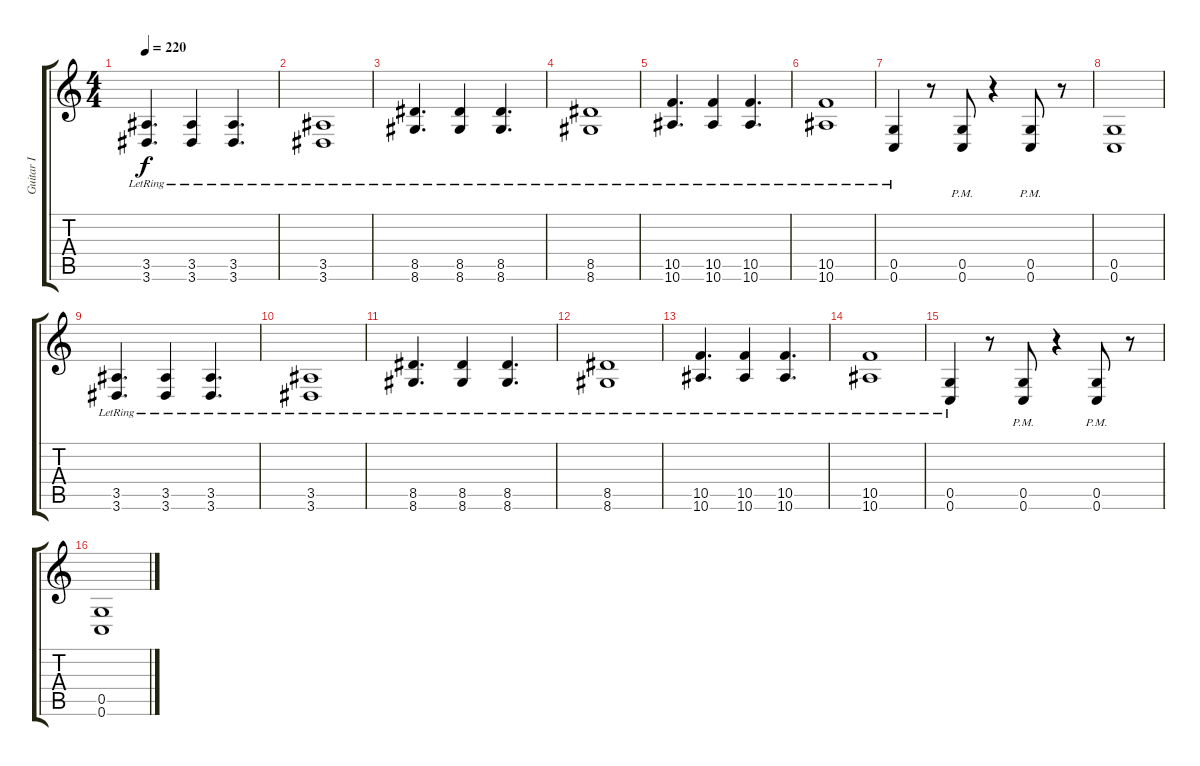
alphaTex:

\track ("Guitar I" "Guitar I") {instrument overdrivenguitar}
\staff {score tabs}
\tuning (D4 A3 F3 C3 G2 C2) {hide}
\ts (4 4)
\tempo 220
\clef g2
\ks c
(3.5{lr} 3.6).4{d dy f} (3.5{lr} 3.6).4 (3.5{lr} 3.6).4{d} |
(3.5{lr} 3.6).1 |
(8.5{lr} 8.6).4{d} (8.5{lr} 8.6).4 (8.5{lr} 8.6).4{d} |
(8.5{lr} 8.6).1 |
(10.5{lr} 10.6).4{d} (10.5{lr} 10.6).4 (10.5{lr} 10.6).4{d} |
(10.5{lr} 10.6).1 |
(0.5{lr} 0.6).4 r.8 (0.5{pm} 0.6).8 r.4 (0.5{pm} 0.6).8 r.8 |
(0.5 0.6).1 |
(3.5{lr} 3.6).4{d} (3.5{lr} 3.6).4 (3.5{lr} 3.6).4{d} |
(3.5{lr} 3.6).1 |
(8.5{lr} 8.6).4{d} (8.5{lr} 8.6).4 (8.5{lr} 8.6).4{d} |
(8.5{lr} 8.6).1 |
(10.5{lr} 10.6).4{d} (10.5{lr} 10.6).4 (10.5{lr} 10.6).4{d} |
(10.5{lr} 10.6).1 |
(0.5{lr} 0.6).4 r.8 (0.5{pm} 0.6).8 r.4 (0.5{pm} 0.6).8 r.8 |
(0.5 0.6).1
